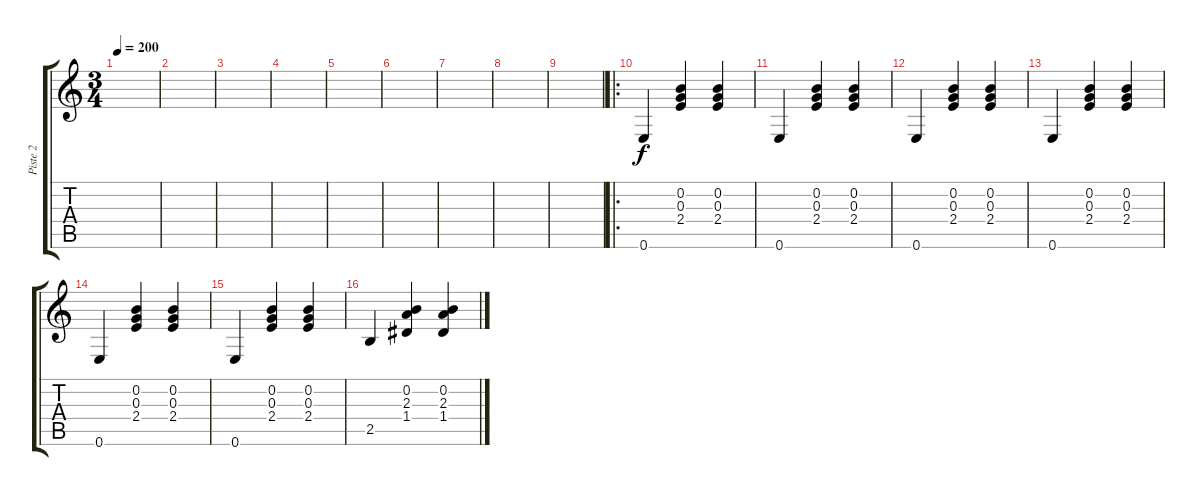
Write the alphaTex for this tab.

\track ("Piste 2" "Piste 2") {instrument acousticguitarnylon}
\staff {score tabs}
\tuning (E4 B3 G3 D3 A2 E2) {hide}
\ts (3 4)
\tempo 200
\clef g2
\ks c
|
|
|
|
|
|
|
|
|
\ro
0.6.4 (0.2 0.3 2.4).4 (0.2 0.3 2.4).4 |
0.6.4 (0.2 0.3 2.4).4 (0.2 0.3 2.4).4 |
0.6.4 (0.2 0.3 2.4).4 (0.2 0.3 2.4).4 |
0.6.4 (0.2 0.3 2.4).4 (0.2 0.3 2.4).4 |
0.6.4 (0.2 0.3 2.4).4 (0.2 0.3 2.4).4 |
0.6.4 (0.2 0.3 2.4).4 (0.2 0.3 2.4).4 |
2.5.4 (0.2 2.3 1.4).4 (0.2 2.3 1.4).4
